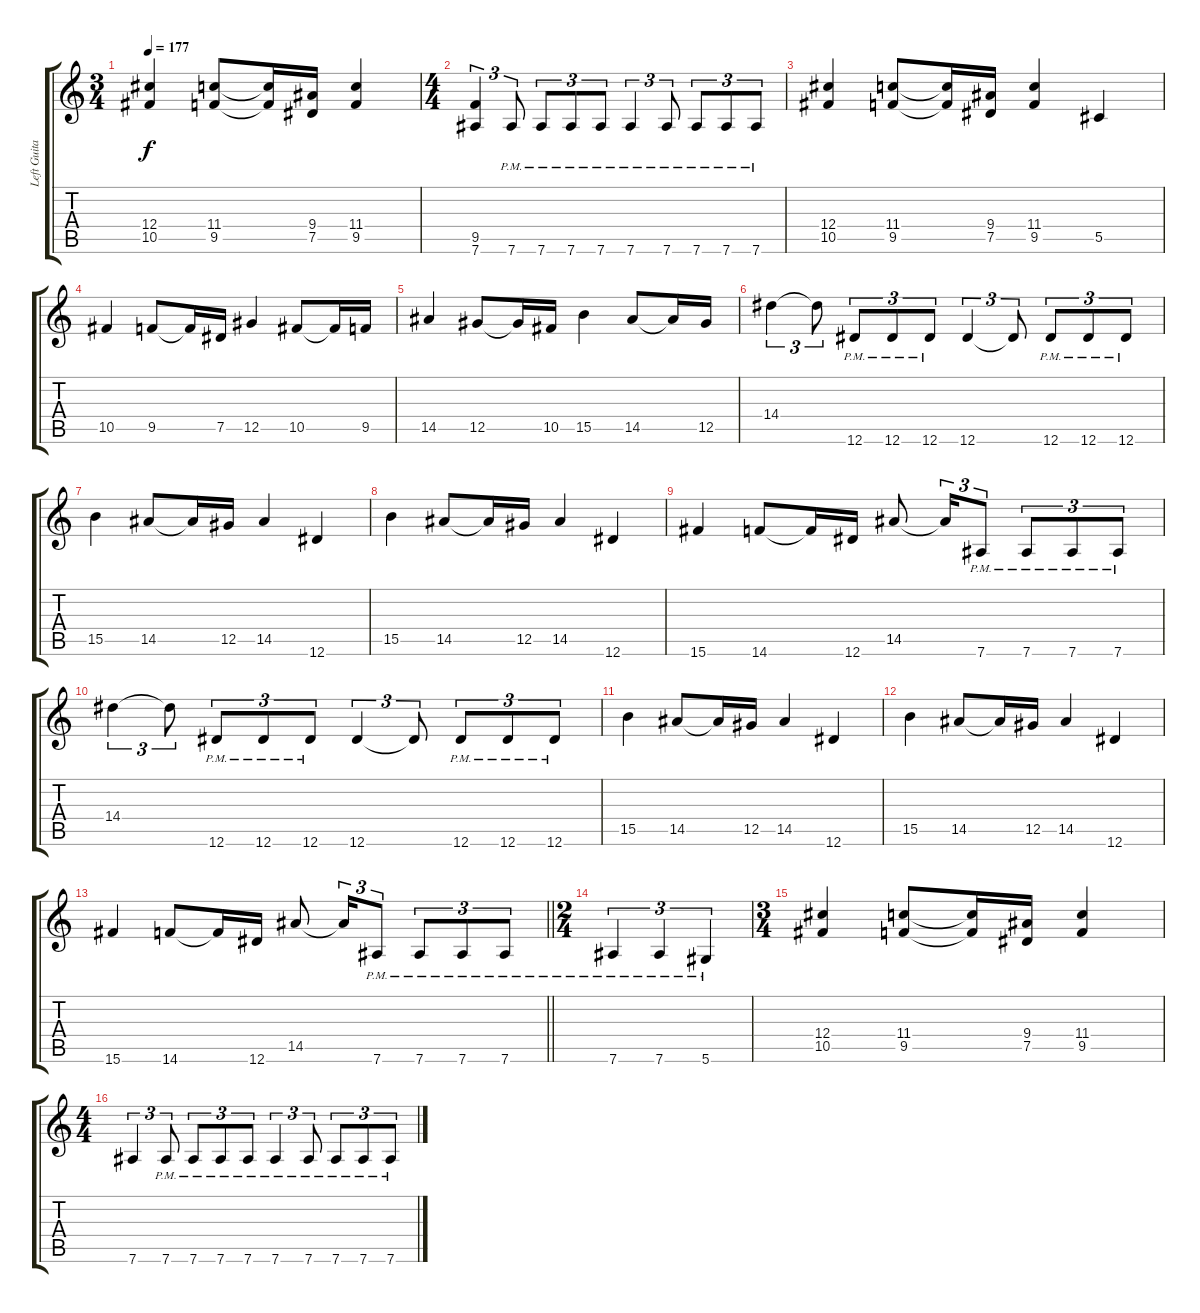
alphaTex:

\track ("Left Guitar" "Left Guita") {instrument overdrivenguitar}
\staff {score tabs}
\tuning (Eb4 Bb3 Gb3 Db3 Ab2 Eb2) {hide}
\ts (3 4)
\tempo 177
\clef g2
\ks c
(12.4 10.5).4{dy f} (11.4 9.5).8 (11.4{t} 9.5{t}).16 (9.4 7.5).16 (11.4 9.5).4 |
\ts (4 4)
(9.5 7.6).4{tu (3 2)} 7.6{pm}.8{tu (3 2)} 7.6{pm}.8{tu (3 2)} 7.6{pm}.8{tu (3 2)} 7.6{pm}.8{tu (3 2)} 7.6{pm}.4{tu (3 2)} 7.6{pm}.8{tu (3 2)} 7.6{pm}.8{tu (3 2)} 7.6{pm}.8{tu (3 2)} 7.6{pm}.8{tu (3 2)} |
(12.4 10.5).4 (11.4 9.5).8 (11.4{t} 9.5{t}).16 (9.4 7.5).16 (11.4 9.5).4 5.5.4 |
10.5.4 9.5.8 9.5{t}.16 7.5.16 12.5.4 10.5.8 10.5{t}.16 9.5.16 |
14.5.4 12.5.8 12.5{t}.16 10.5.16 15.5.4 14.5.8 14.5{t}.16 12.5.16 |
14.4.4{tu (3 2)} 14.4{t}.8{tu (3 2)} 12.6{pm}.8{tu (3 2)} 12.6{pm}.8{tu (3 2)} 12.6{pm}.8{tu (3 2)} 12.6.4{tu (3 2)} 12.6{t}.8{tu (3 2)} 12.6{pm}.8{tu (3 2)} 12.6{pm}.8{tu (3 2)} 12.6{pm}.8{tu (3 2)} |
15.5.4 14.5.8 14.5{t}.16 12.5.16 14.5.4 12.6.4 |
15.5.4 14.5.8 14.5{t}.16 12.5.16 14.5.4 12.6.4 |
15.6.4 14.6.8 14.6{t}.16 12.6.16 14.5.8 14.5{t}.16{tu (3 2)} 7.6{pm}.8{tu (3 2)} 7.6{pm}.8{tu (3 2)} 7.6{pm}.8{tu (3 2)} 7.6{pm}.8{tu (3 2)} |
14.4.4{tu (3 2)} 14.4{t}.8{tu (3 2)} 12.6{pm}.8{tu (3 2)} 12.6{pm}.8{tu (3 2)} 12.6{pm}.8{tu (3 2)} 12.6.4{tu (3 2)} 12.6{t}.8{tu (3 2)} 12.6{pm}.8{tu (3 2)} 12.6{pm}.8{tu (3 2)} 12.6{pm}.8{tu (3 2)} |
15.5.4 14.5.8 14.5{t}.16 12.5.16 14.5.4 12.6.4 |
15.5.4 14.5.8 14.5{t}.16 12.5.16 14.5.4 12.6.4 |
\barLineRight lightlight
15.6.4 14.6.8 14.6{t}.16 12.6.16 14.5.8 14.5{t}.16{tu (3 2)} 7.6{pm}.8{tu (3 2)} 7.6{pm}.8{tu (3 2)} 7.6{pm}.8{tu (3 2)} 7.6{pm}.8{tu (3 2)} |
\ts (2 4)
7.6{pm}.4{tu (3 2)} 7.6{pm}.4{tu (3 2)} 5.6{pm}.4{tu (3 2)} |
\ts (3 4)
(12.4 10.5).4 (11.4 9.5).8 (11.4{t} 9.5{t}).16 (9.4 7.5).16 (11.4 9.5).4 |
\ts (4 4)
7.6.4{tu (3 2)} 7.6{pm}.8{tu (3 2)} 7.6{pm}.8{tu (3 2)} 7.6{pm}.8{tu (3 2)} 7.6{pm}.8{tu (3 2)} 7.6{pm}.4{tu (3 2)} 7.6{pm}.8{tu (3 2)} 7.6{pm}.8{tu (3 2)} 7.6{pm}.8{tu (3 2)} 7.6{pm}.8{tu (3 2)}
